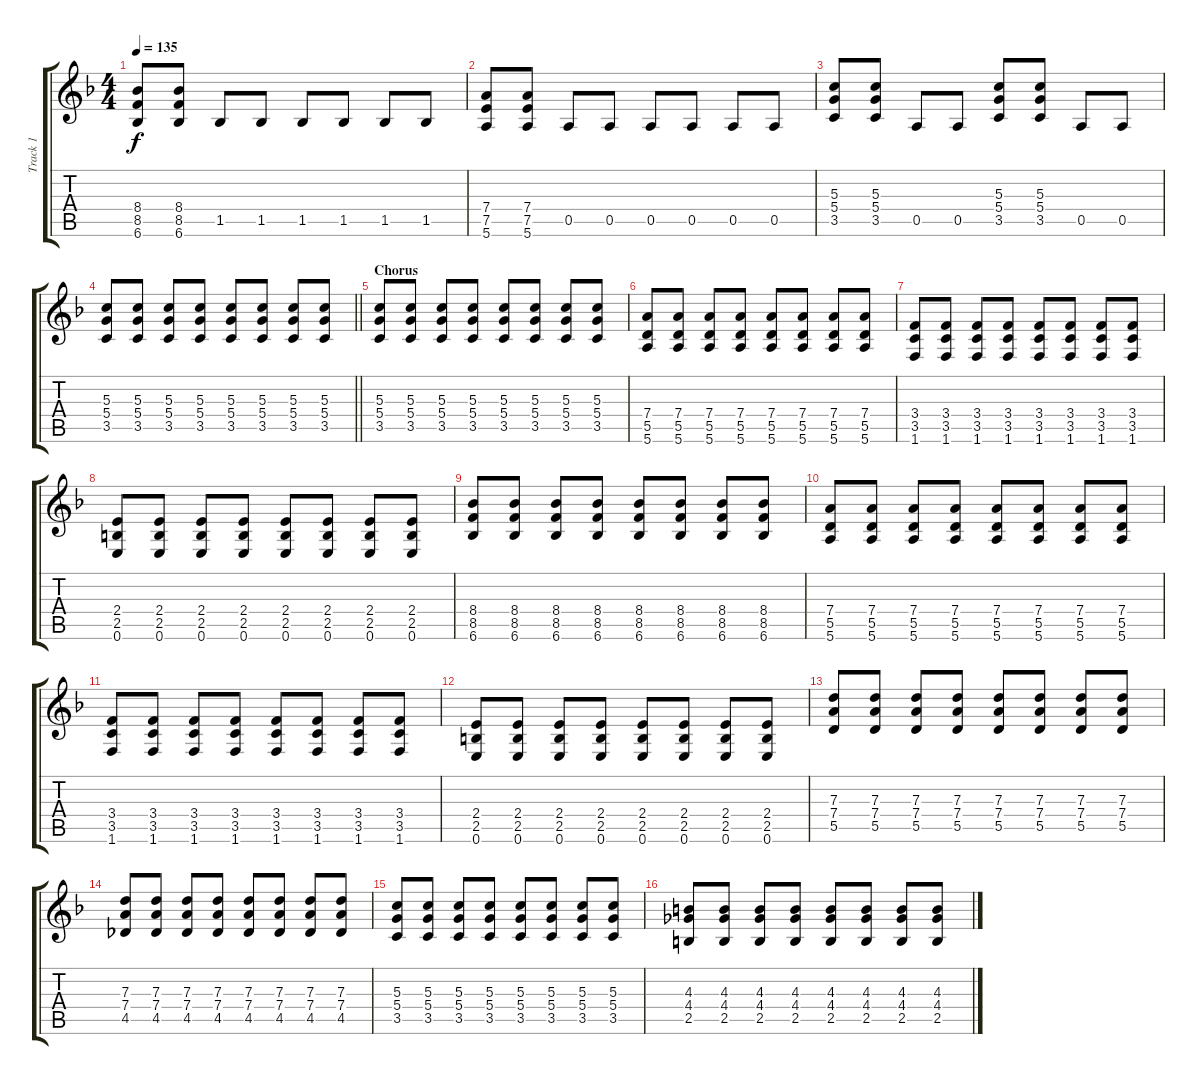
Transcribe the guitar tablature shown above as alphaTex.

\track ("Track 1" "Track 1") {instrument distortionguitar}
\staff {score tabs}
\tuning (E4 B3 G3 D3 A2 E2) {hide}
\ts (4 4)
\tempo 135
\clef g2
\ks f
(8.4 8.5 6.6).8{dy f} (8.4 8.5 6.6).8 1.5.8 1.5.8 1.5.8 1.5.8 1.5.8 1.5.8 |
(7.4 7.5 5.6).8 (7.4 7.5 5.6).8 0.5.8 0.5.8 0.5.8 0.5.8 0.5.8 0.5.8 |
(5.3 5.4 3.5).8 (5.3 5.4 3.5).8 0.5.8 0.5.8 (5.3 5.4 3.5).8 (5.3 5.4 3.5).8 0.5.8 0.5.8 |
\barLineRight lightlight
(5.3 5.4 3.5).8 (5.3 5.4 3.5).8 (5.3 5.4 3.5).8 (5.3 5.4 3.5).8 (5.3 5.4 3.5).8 (5.3 5.4 3.5).8 (5.3 5.4 3.5).8 (5.3 5.4 3.5).8 |
\section ("" "Chorus")
(5.3 5.4 3.5).8 (5.3 5.4 3.5).8 (5.3 5.4 3.5).8 (5.3 5.4 3.5).8 (5.3 5.4 3.5).8 (5.3 5.4 3.5).8 (5.3 5.4 3.5).8 (5.3 5.4 3.5).8 |
(7.4 5.5 5.6).8 (7.4 5.5 5.6).8 (7.4 5.5 5.6).8 (7.4 5.5 5.6).8 (7.4 5.5 5.6).8 (7.4 5.5 5.6).8 (7.4 5.5 5.6).8 (7.4 5.5 5.6).8 |
(3.4 3.5 1.6).8 (3.4 3.5 1.6).8 (3.4 3.5 1.6).8 (3.4 3.5 1.6).8 (3.4 3.5 1.6).8 (3.4 3.5 1.6).8 (3.4 3.5 1.6).8 (3.4 3.5 1.6).8 |
(2.4 2.5 0.6).8 (2.4 2.5 0.6).8 (2.4 2.5 0.6).8 (2.4 2.5 0.6).8 (2.4 2.5 0.6).8 (2.4 2.5 0.6).8 (2.4 2.5 0.6).8 (2.4 2.5 0.6).8 |
(8.4 8.5 6.6).8 (8.4 8.5 6.6).8 (8.4 8.5 6.6).8 (8.4 8.5 6.6).8 (8.4 8.5 6.6).8 (8.4 8.5 6.6).8 (8.4 8.5 6.6).8 (8.4 8.5 6.6).8 |
(7.4 5.5 5.6).8 (7.4 5.5 5.6).8 (7.4 5.5 5.6).8 (7.4 5.5 5.6).8 (7.4 5.5 5.6).8 (7.4 5.5 5.6).8 (7.4 5.5 5.6).8 (7.4 5.5 5.6).8 |
(3.4 3.5 1.6).8 (3.4 3.5 1.6).8 (3.4 3.5 1.6).8 (3.4 3.5 1.6).8 (3.4 3.5 1.6).8 (3.4 3.5 1.6).8 (3.4 3.5 1.6).8 (3.4 3.5 1.6).8 |
(2.4 2.5 0.6).8 (2.4 2.5 0.6).8 (2.4 2.5 0.6).8 (2.4 2.5 0.6).8 (2.4 2.5 0.6).8 (2.4 2.5 0.6).8 (2.4 2.5 0.6).8 (2.4 2.5 0.6).8 |
(7.3 7.4 5.5).8 (7.3 7.4 5.5).8 (7.3 7.4 5.5).8 (7.3 7.4 5.5).8 (7.3 7.4 5.5).8 (7.3 7.4 5.5).8 (7.3 7.4 5.5).8 (7.3 7.4 5.5).8 |
(7.3 7.4 4.5).8 (7.3 7.4 4.5).8 (7.3 7.4 4.5).8 (7.3 7.4 4.5).8 (7.3 7.4 4.5).8 (7.3 7.4 4.5).8 (7.3 7.4 4.5).8 (7.3 7.4 4.5).8 |
(5.3 5.4 3.5).8 (5.3 5.4 3.5).8 (5.3 5.4 3.5).8 (5.3 5.4 3.5).8 (5.3 5.4 3.5).8 (5.3 5.4 3.5).8 (5.3 5.4 3.5).8 (5.3 5.4 3.5).8 |
(4.3 4.4 2.5).8 (4.3 4.4 2.5).8 (4.3 4.4 2.5).8 (4.3 4.4 2.5).8 (4.3 4.4 2.5).8 (4.3 4.4 2.5).8 (4.3 4.4 2.5).8 (4.3 4.4 2.5).8
